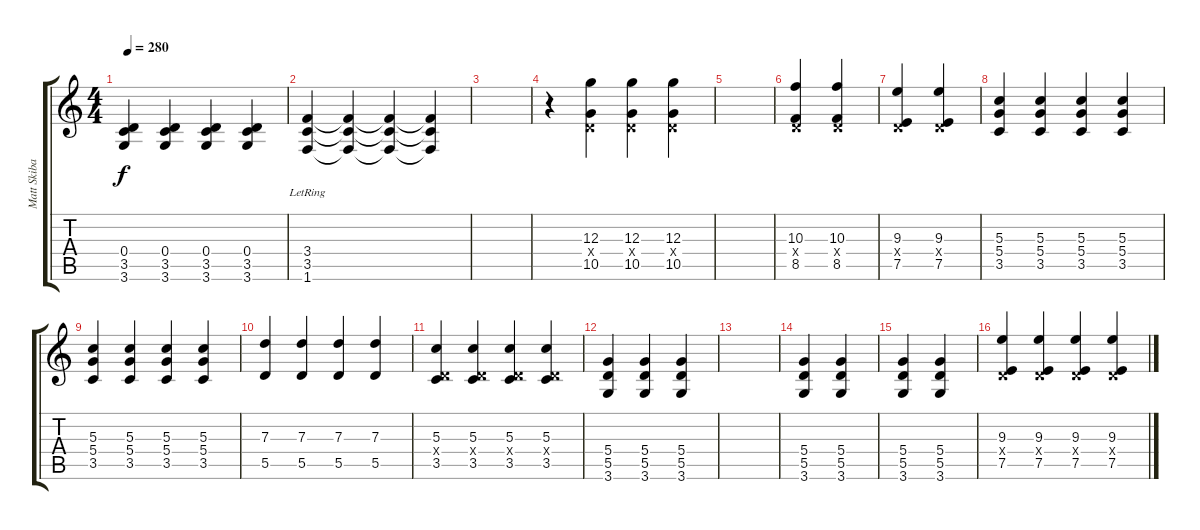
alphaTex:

\track ("Matt Skiba - Guitar" "Matt Skiba") {instrument distortionguitar}
\staff {score tabs}
\tuning (E4 B3 G3 D3 A2 E2) {hide}
\ts (4 4)
\tempo 280
\clef g2
\ks c
(0.4 3.5 3.6).4{dy f} (0.4 3.5 3.6).4 (0.4 3.5 3.6).4 (0.4 3.5 3.6).4 |
(3.4{lr} 3.5{lr} 1.6{lr}).4 (3.4{t} 3.5{t} 1.6{t}).4 (3.4{t} 3.5{t} 1.6{t}).4 (3.4{t} 3.5{t} 1.6{t}).4 |
|
r.4 (12.3 0.4{x} 10.5).4 (12.3 0.4{x} 10.5).4 (12.3 0.4{x} 10.5).4 |
|
(10.3 0.4{x} 8.5).4 (10.3 0.4{x} 8.5).4 |
(9.3 0.4{x} 7.5).4 (9.3 0.4{x} 7.5).4 |
(5.3 5.4 3.5).4 (5.3 5.4 3.5).4 (5.3 5.4 3.5).4 (5.3 5.4 3.5).4 |
(5.3 5.4 3.5).4 (5.3 5.4 3.5).4 (5.3 5.4 3.5).4 (5.3 5.4 3.5).4 |
(7.3 5.5).4 (7.3 5.5).4 (7.3 5.5).4 (7.3 5.5).4 |
(5.3 0.4{x} 3.5).4 (5.3 0.4{x} 3.5).4 (5.3 0.4{x} 3.5).4 (5.3 0.4{x} 3.5).4 |
(5.4 5.5 3.6).4 (5.4 5.5 3.6).4 (5.4 5.5 3.6).4 |
|
(5.4 5.5 3.6).4 (5.4 5.5 3.6).4 |
(5.4 5.5 3.6).4 (5.4 5.5 3.6).4 |
(9.3 0.4{x} 7.5).4 (9.3 0.4{x} 7.5).4 (9.3 0.4{x} 7.5).4 (9.3 0.4{x} 7.5).4
